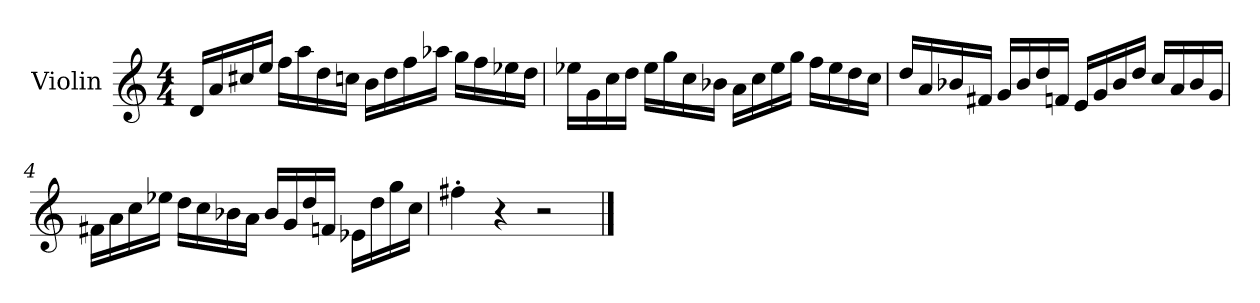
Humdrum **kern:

**kern
*part1
*staff1
*I"Violin
*I'Vln.
*clefG2
*k[]
*M4/4
*MM80
=1
16d/LL
16a/
16cc#X/
16ee/JJ
16ff\LL
16aa\
16dd\
16ccn\JJ
16b\LL
16dd\
16ff\
16aa-X\JJ
16gg\LL
16ff\
16ee-X\
16dd\JJ
=2
16ee-X\LL
16g\
16cc\
16dd\JJ
16ee-\LL
16gg\
16cc\
16b-X\JJ
16a\LL
16cc\
16ee-\
16gg\JJ
16ff\LL
16ee-\
16dd\
16cc\JJ
!!LO:LB:g=z
=3
16dd/LL
16a/
16b-X/
16f#X/JJ
16g/LL
16b-/
16dd/
16fn/JJ
16e/LL
16g/
16b-/
16dd/JJ
16cc/LL
16a/
16b-/
16g/JJ
=4
16f#X\LL
16a\
16cc\
16ee-X\JJ
16dd\LL
16cc\
16b-X\
16a\JJ
16b-/LL
16g/
16dd/
16fn/JJ
16e-X\LL
16dd\
16gg\
16cc\JJ
=5
4ff#X'\
4r
2r
==
*-
